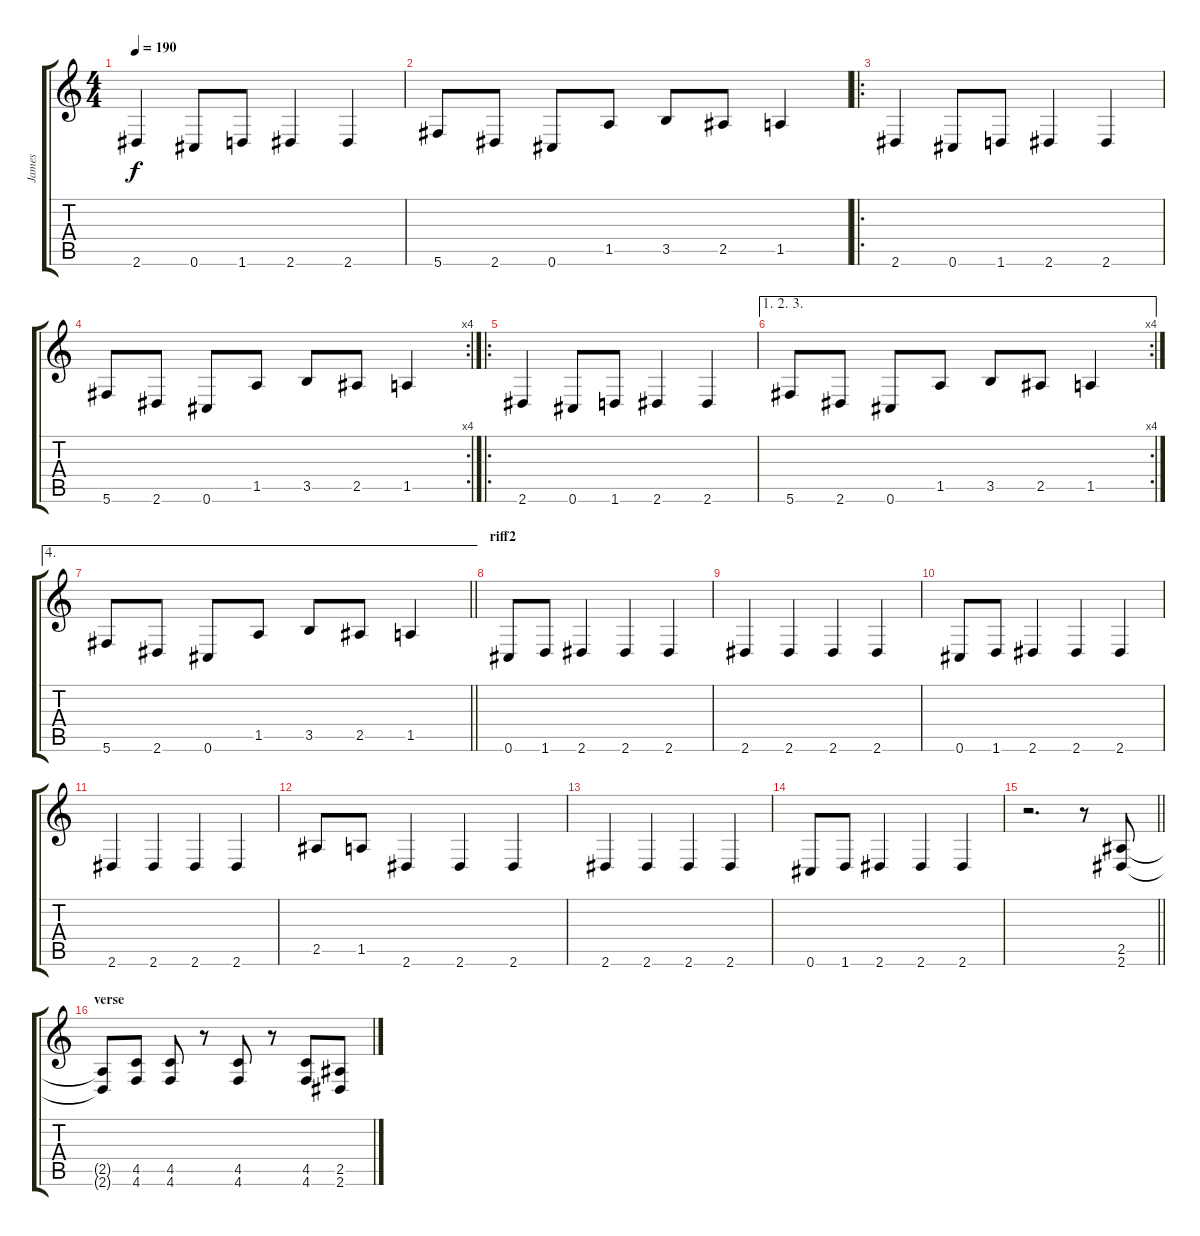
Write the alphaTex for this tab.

\track ("James" "James") {instrument distortionguitar}
\staff {score tabs}
\tuning (Eb4 Bb3 Gb3 Db3 Ab2 Db2) {hide}
\ts (4 4)
\tempo 190
\clef g2
\ks c
2.6.4{dy f} 0.6.8 1.6.8 2.6.4 2.6.4 |
5.6.8 2.6.8 0.6.8 1.5.8 3.5.8 2.5.8 1.5.4 |
\ro
2.6.4 0.6.8 1.6.8 2.6.4 2.6.4 |
\rc 4
5.6.8 2.6.8 0.6.8 1.5.8 3.5.8 2.5.8 1.5.4 |
\ro
2.6.4 0.6.8 1.6.8 2.6.4 2.6.4 |
\ae (1 2 3)
\rc 4
5.6.8 2.6.8 0.6.8 1.5.8 3.5.8 2.5.8 1.5.4 |
\ae 4
\barLineRight lightlight
5.6.8 2.6.8 0.6.8 1.5.8 3.5.8 2.5.8 1.5.4 |
\section ("" "riff2")
0.6.8 1.6.8 2.6.4 2.6.4 2.6.4 |
2.6.4 2.6.4 2.6.4 2.6.4 |
0.6.8 1.6.8 2.6.4 2.6.4 2.6.4 |
2.6.4 2.6.4 2.6.4 2.6.4 |
2.5.8 1.5.8 2.6.4 2.6.4 2.6.4 |
2.6.4 2.6.4 2.6.4 2.6.4 |
0.6.8 1.6.8 2.6.4 2.6.4 2.6.4 |
\barLineRight lightlight
r.2{d} r.8 (2.5 2.6).8 |
\section ("" "verse")
(2.5{t} 2.6{t}).8 (4.5 4.6).8 (4.5 4.6).8 r.8 (4.5 4.6).8 r.8 (4.5 4.6).8 (2.5 2.6).8
